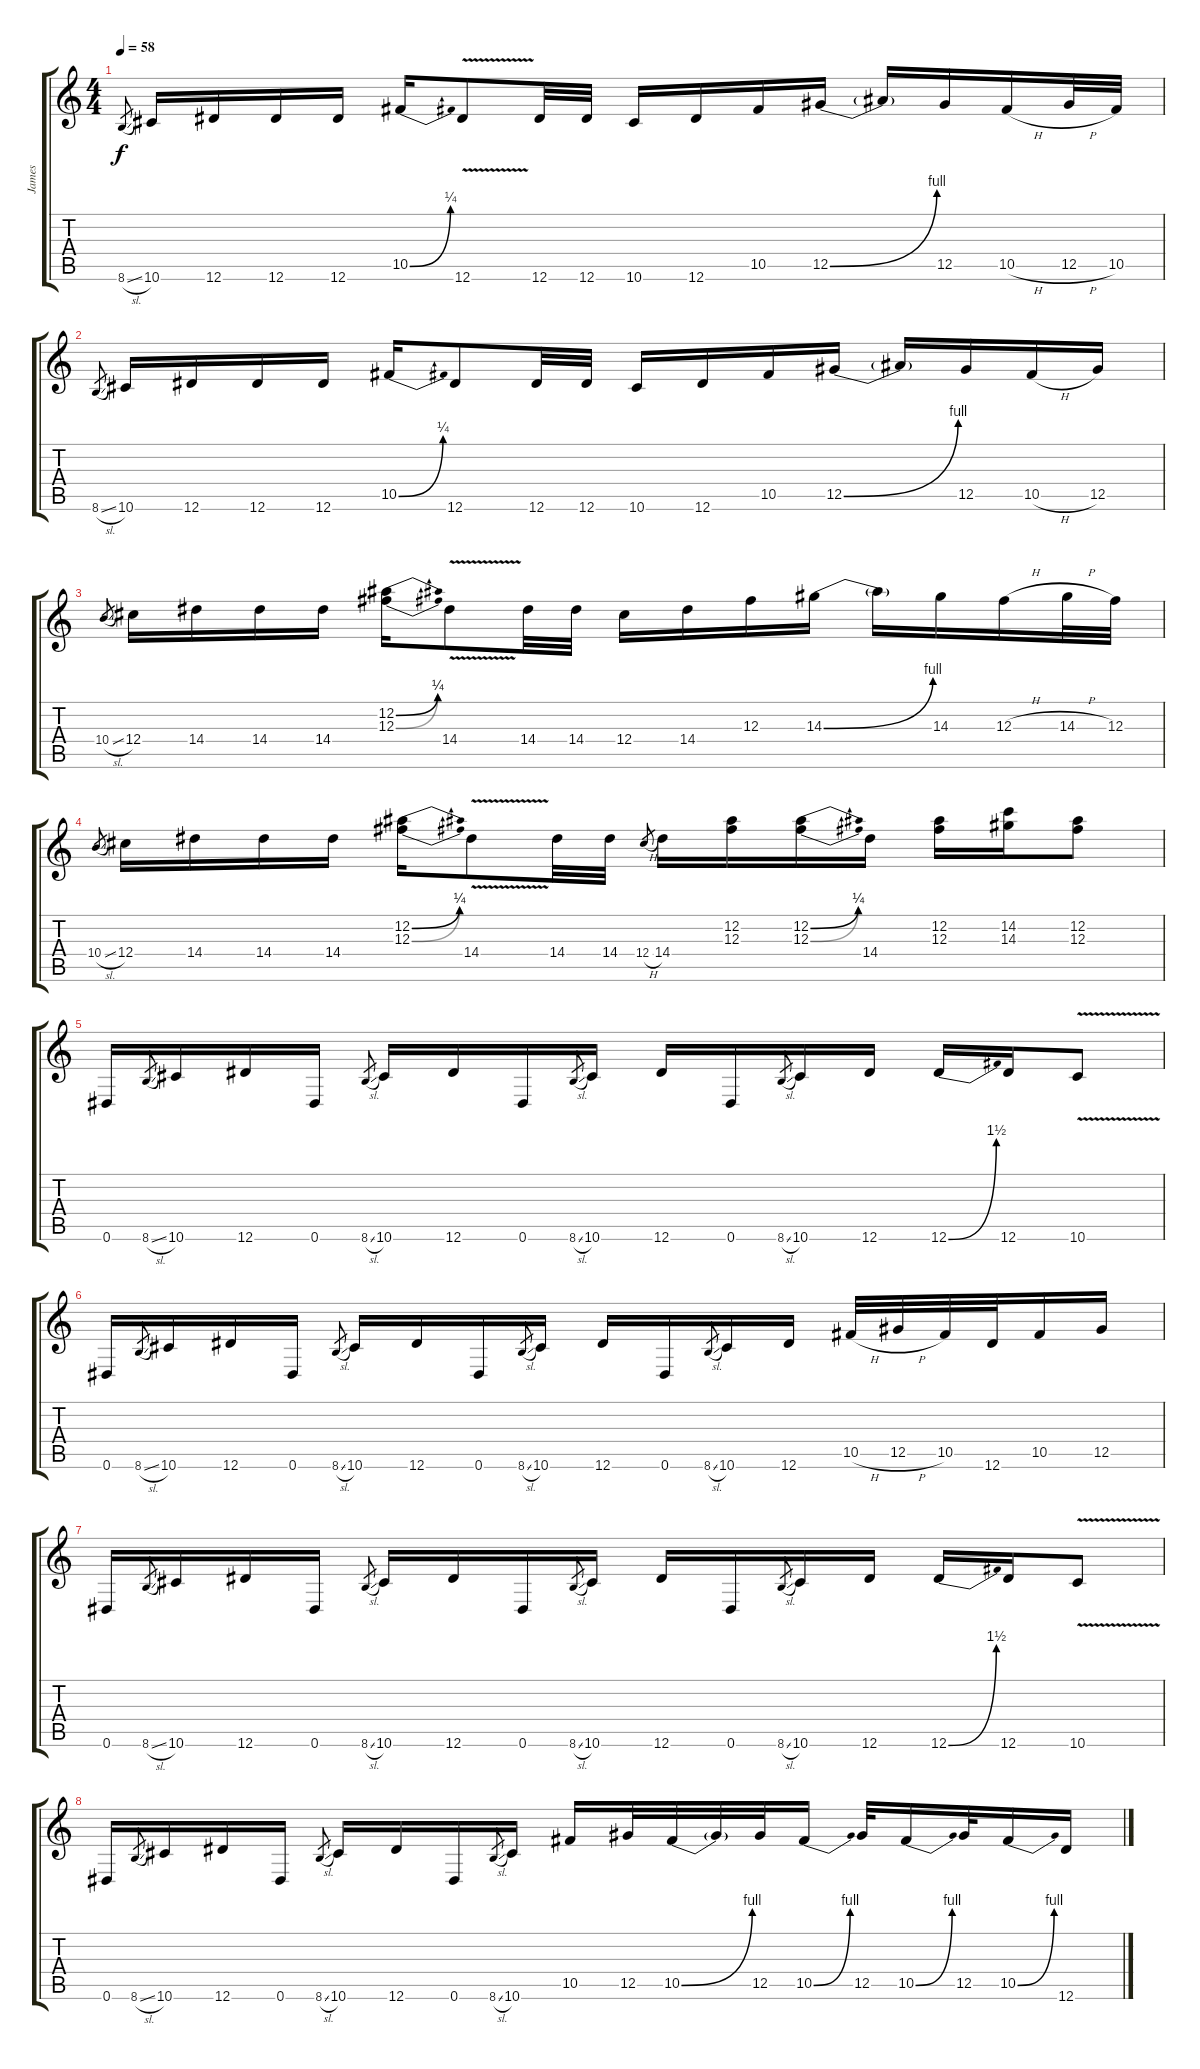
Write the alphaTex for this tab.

\track ("James " "James ") {instrument distortionguitar}
\staff {score tabs}
\tuning (Eb4 Bb3 Gb3 Db3 Ab2 Eb2) {hide}
\ts (4 4)
\tempo 58
\clef g2
\ks c
8.6{sl}.8{gr dy f} 10.6.16 12.6.16 12.6.16 12.6.16 10.5{be (bend 0 0 60 1)}.16 12.6{v}.8 12.6.32 12.6.32 10.6.16 12.6.16 10.5.16 12.5{be (bend 0 0 60 4)}.16 12.5{t}.16 12.5.16 10.5{h}.16 12.5{h}.32 10.5.32 |
8.6{sl}.8{gr} 10.6.16 12.6.16 12.6.16 12.6.16 10.5{be (bend 0 0 60 1)}.16 12.6.8 12.6.32 12.6.32 10.6.16 12.6.16 10.5.16 12.5{be (bend 0 0 60 4)}.16 12.5{t}.16 12.5.16 10.5{h}.16 12.5.16 |
10.4{sl}.8{gr} 12.4.16 14.4.16 14.4.16 14.4.16 (12.2{be (bend 0 0 60 1)} 12.3{be (bend 0 0 60 1)}).16 14.4{v}.8 14.4.32 14.4.32 12.4.16 14.4.16 12.3.16 14.3{be (bend 0 0 60 4)}.16 14.3{t}.16 14.3.16 12.3{h}.16 14.3{h}.32 12.3.32 |
10.4{sl}.8{gr} 12.4.16 14.4.16 14.4.16 14.4.16 (12.2{be (bend 0 0 60 1)} 12.3{be (bend 0 0 60 1)}).16 14.4{v}.8 14.4.32 14.4.32 12.4{h}.8{gr} 14.4.16 (12.2 12.3).16 (12.2{be (bend 0 0 60 1)} 12.3{be (bend 0 0 60 1)}).16 14.4.16 (12.2 12.3).16 (14.2 14.3).16 (12.2 12.3).8 |
0.6.16 8.6{sl}.8{gr} 10.6.16 12.6.16 0.6.16 8.6{sl}.8{gr} 10.6.16 12.6.16 0.6.16 8.6{sl}.8{gr} 10.6.16 12.6.16 0.6.16 8.6{sl}.8{gr} 10.6.16 12.6.16 12.6{be (bend 0 0 60 6)}.16 12.6.16 10.6{v}.8 |
0.6.16 8.6{sl}.8{gr} 10.6.16 12.6.16 0.6.16 8.6{sl}.8{gr} 10.6.16 12.6.16 0.6.16 8.6{sl}.8{gr} 10.6.16 12.6.16 0.6.16 8.6{sl}.8{gr} 10.6.16 12.6.16 10.5{h}.32 12.5{h}.32 10.5.32 12.6.32 10.5.16 12.5.16 |
0.6.16 8.6{sl}.8{gr} 10.6.16 12.6.16 0.6.16 8.6{sl}.8{gr} 10.6.16 12.6.16 0.6.16 8.6{sl}.8{gr} 10.6.16 12.6.16 0.6.16 8.6{sl}.8{gr} 10.6.16 12.6.16 12.6{be (bend 0 0 60 6)}.16 12.6.16 10.6{v}.8 |
0.6.16 8.6{sl}.8{gr} 10.6.16 12.6.16 0.6.16 8.6{sl}.8{gr} 10.6.16 12.6.16 0.6.16 8.6{sl}.8{gr} 10.6.16 10.5.16 12.5.32 10.5{be (bend 0 0 60 4)}.32 10.5{t}.32 12.5.32 10.5{be (bend 0 0 60 4)}.16 12.5.32 10.5{be (bend 0 0 60 4)}.16 12.5.32 10.5{be (bend 0 0 60 4)}.16 12.6.16
